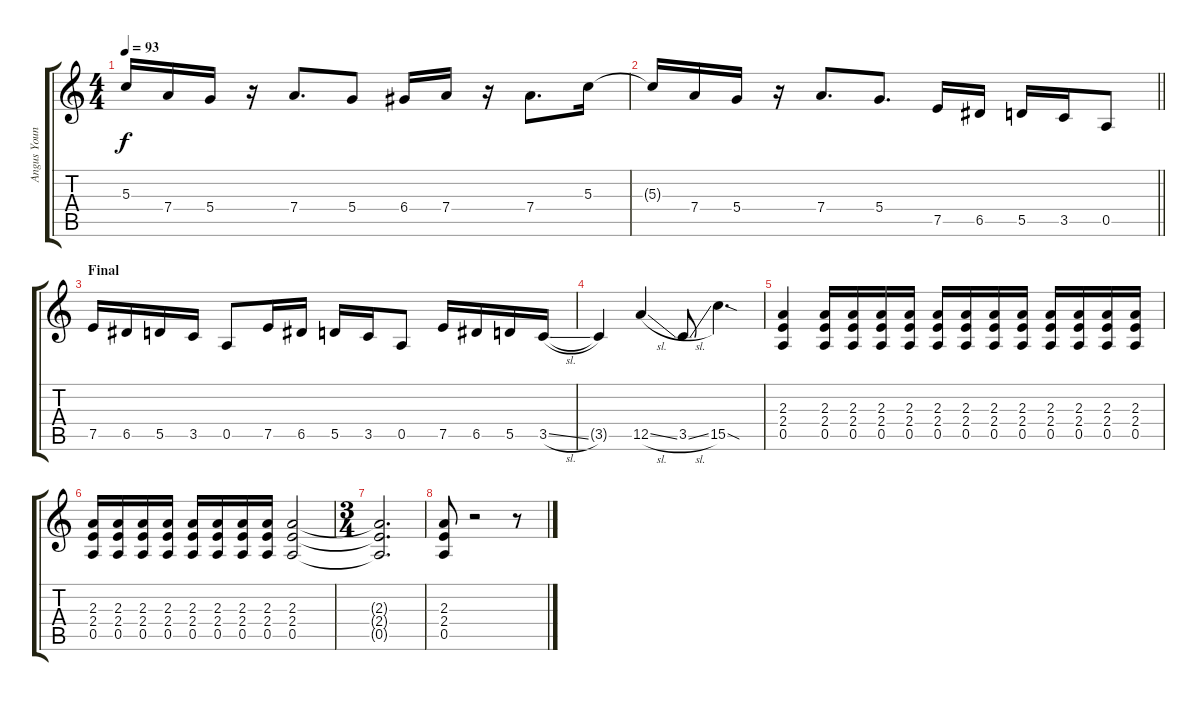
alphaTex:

\track ("Angus Young" "Angus Youn") {instrument distortionguitar}
\staff {score tabs}
\tuning (E4 B3 G3 D3 A2 E2) {hide}
\ts (4 4)
\tempo 93
\clef g2
\ks c
5.3.16{dy f} 7.4.16 5.4.16 r.16 7.4.8{d} 5.4.8 6.4.16 7.4.16 r.16 7.4.8{d} 5.3.16 |
\barLineRight lightlight
5.3{t}.16 7.4.16 5.4.16 r.16 7.4.8{d} 5.4.8{d} 7.5.16 6.5.16 5.5.16 3.5.16 0.5.8 |
\section ("" "Final")
7.5.16 6.5.16 5.5.16 3.5.16 0.5.8 7.5.16 6.5.16 5.5.16 3.5.16 0.5.8 7.5.16 6.5.16 5.5.16 3.5{sl}.16 |
3.5{t}.4 12.5{sl}.4 3.5{sl}.8 15.5{sod}.4{d} |
(2.3 2.4 0.5).4 (2.3 2.4 0.5).16 (2.3 2.4 0.5).16 (2.3 2.4 0.5).16 (2.3 2.4 0.5).16 (2.3 2.4 0.5).16 (2.3 2.4 0.5).16 (2.3 2.4 0.5).16 (2.3 2.4 0.5).16 (2.3 2.4 0.5).16 (2.3 2.4 0.5).16 (2.3 2.4 0.5).16 (2.3 2.4 0.5).16 |
(2.3 2.4 0.5).16 (2.3 2.4 0.5).16 (2.3 2.4 0.5).16 (2.3 2.4 0.5).16 (2.3 2.4 0.5).16 (2.3 2.4 0.5).16 (2.3 2.4 0.5).16 (2.3 2.4 0.5).16 (2.3 2.4 0.5).2 |
\ts (3 4)
(2.3{t} 2.4{t} 0.5{t}).2{d} |
(2.3 2.4 0.5).8 r.2 r.8
